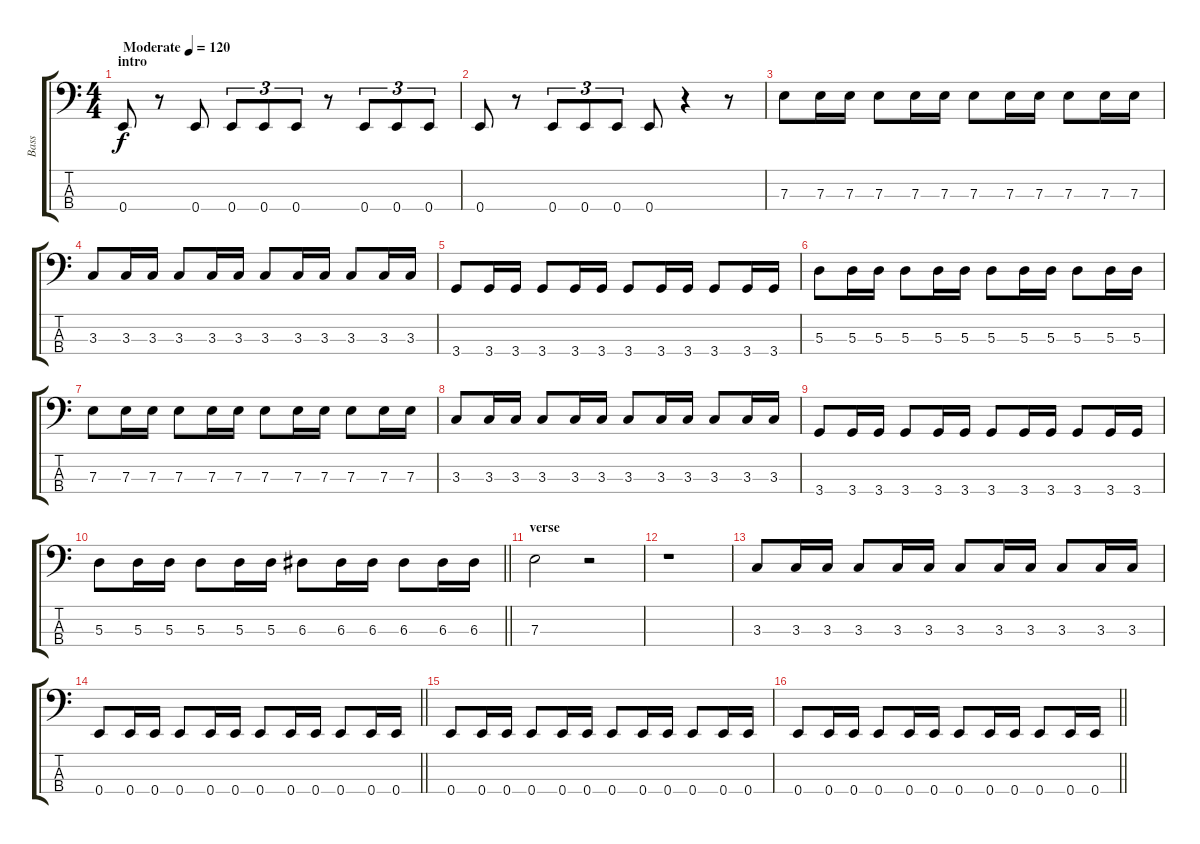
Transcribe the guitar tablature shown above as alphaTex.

\track ("Bass" "Bass") {instrument electricbassfinger}
\staff {score tabs}
\tuning (G2 D2 A1 E1) {hide}
\ts (4 4)
\section ("" "intro")
\tempo (120 "Moderate")
\clef f4
\ks c
0.4.8{dy f instrument electricbassfinger} r.8 0.4.8 0.4.8{tu (3 2)} 0.4.8{tu (3 2)} 0.4.8{tu (3 2)} r.8 0.4.8{tu (3 2)} 0.4.8{tu (3 2)} 0.4.8{tu (3 2)} |
0.4.8 r.8 0.4.8{tu (3 2)} 0.4.8{tu (3 2)} 0.4.8{tu (3 2)} 0.4.8 r.4 r.8 |
7.3.8 7.3.16 7.3.16 7.3.8 7.3.16 7.3.16 7.3.8 7.3.16 7.3.16 7.3.8 7.3.16 7.3.16 |
3.3.8 3.3.16 3.3.16 3.3.8 3.3.16 3.3.16 3.3.8 3.3.16 3.3.16 3.3.8 3.3.16 3.3.16 |
3.4.8 3.4.16 3.4.16 3.4.8 3.4.16 3.4.16 3.4.8 3.4.16 3.4.16 3.4.8 3.4.16 3.4.16 |
5.3.8 5.3.16 5.3.16 5.3.8 5.3.16 5.3.16 5.3.8 5.3.16 5.3.16 5.3.8 5.3.16 5.3.16 |
7.3.8 7.3.16 7.3.16 7.3.8 7.3.16 7.3.16 7.3.8 7.3.16 7.3.16 7.3.8 7.3.16 7.3.16 |
3.3.8 3.3.16 3.3.16 3.3.8 3.3.16 3.3.16 3.3.8 3.3.16 3.3.16 3.3.8 3.3.16 3.3.16 |
3.4.8 3.4.16 3.4.16 3.4.8 3.4.16 3.4.16 3.4.8 3.4.16 3.4.16 3.4.8 3.4.16 3.4.16 |
\barLineRight lightlight
5.3.8 5.3.16 5.3.16 5.3.8 5.3.16 5.3.16 6.3.8 6.3.16 6.3.16 6.3.8 6.3.16 6.3.16 |
\section ("" "verse")
7.3.2 r.2 |
r.1 |
3.3.8 3.3.16 3.3.16 3.3.8 3.3.16 3.3.16 3.3.8 3.3.16 3.3.16 3.3.8 3.3.16 3.3.16 |
\barLineRight lightlight
0.4.8 0.4.16 0.4.16 0.4.8 0.4.16 0.4.16 0.4.8 0.4.16 0.4.16 0.4.8 0.4.16 0.4.16 |
0.4.8 0.4.16 0.4.16 0.4.8 0.4.16 0.4.16 0.4.8 0.4.16 0.4.16 0.4.8 0.4.16 0.4.16 |
\barLineRight lightlight
0.4.8 0.4.16 0.4.16 0.4.8 0.4.16 0.4.16 0.4.8 0.4.16 0.4.16 0.4.8 0.4.16 0.4.16
